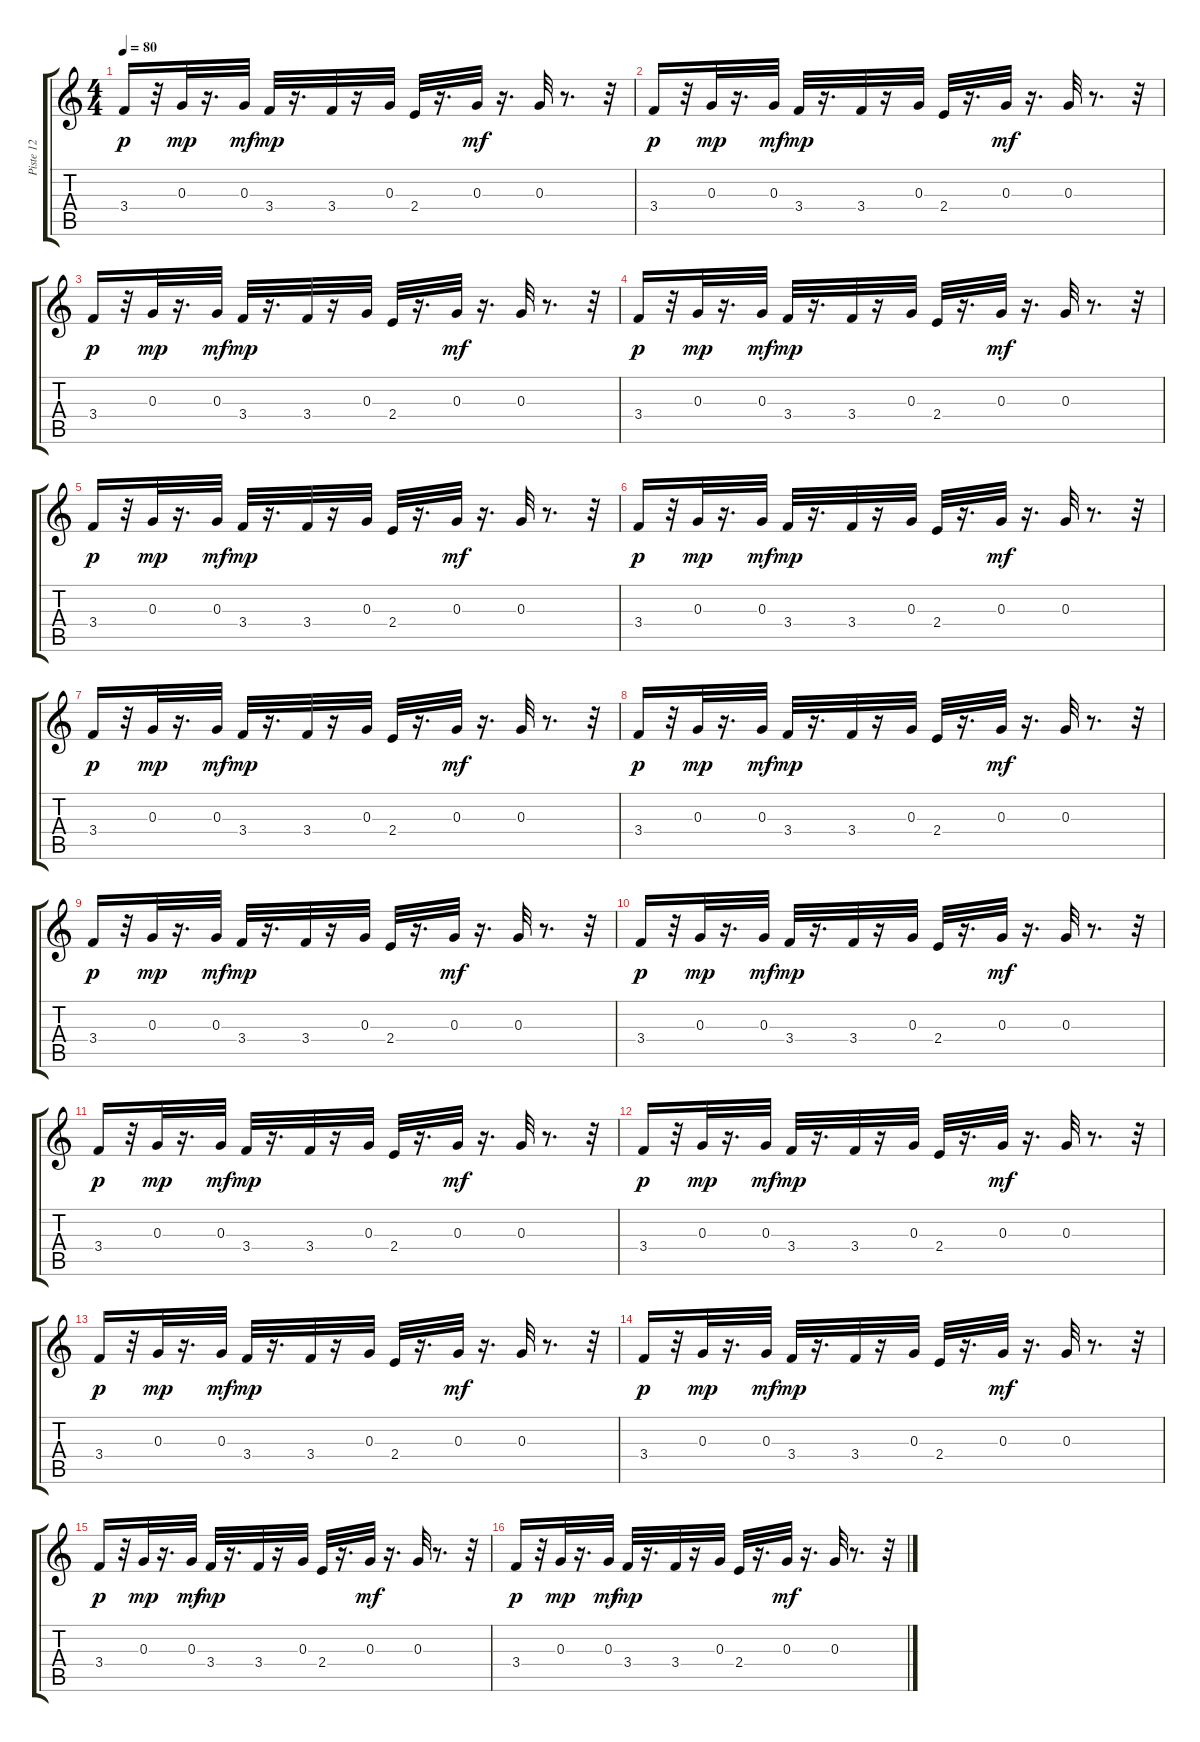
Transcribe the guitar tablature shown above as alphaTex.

\track ("Piste 12" "Piste 12") {instrument electricguitarmuted}
\staff {score tabs}
\tuning (E4 B3 G3 D3 A2 E2) {hide}
\ts (4 4)
\tempo 80
\clef g2
\ks c
3.4.16{dy p} r.32 0.3.32{dy mp} r.16{d} 0.3.32{dy mf} 3.4.32{dy mp} r.16{d} 3.4.32 r.16 0.3.32 2.4.32 r.16{d} 0.3.32{dy mf} r.16{d} 0.3.32 r.8{d} r.32 |
3.4.16{dy p} r.32 0.3.32{dy mp} r.16{d} 0.3.32{dy mf} 3.4.32{dy mp} r.16{d} 3.4.32 r.16 0.3.32 2.4.32 r.16{d} 0.3.32{dy mf} r.16{d} 0.3.32 r.8{d} r.32 |
3.4.16{dy p} r.32 0.3.32{dy mp} r.16{d} 0.3.32{dy mf} 3.4.32{dy mp} r.16{d} 3.4.32 r.16 0.3.32 2.4.32 r.16{d} 0.3.32{dy mf} r.16{d} 0.3.32 r.8{d} r.32 |
3.4.16{dy p} r.32 0.3.32{dy mp} r.16{d} 0.3.32{dy mf} 3.4.32{dy mp} r.16{d} 3.4.32 r.16 0.3.32 2.4.32 r.16{d} 0.3.32{dy mf} r.16{d} 0.3.32 r.8{d} r.32 |
3.4.16{dy p} r.32 0.3.32{dy mp} r.16{d} 0.3.32{dy mf} 3.4.32{dy mp} r.16{d} 3.4.32 r.16 0.3.32 2.4.32 r.16{d} 0.3.32{dy mf} r.16{d} 0.3.32 r.8{d} r.32 |
3.4.16{dy p} r.32 0.3.32{dy mp} r.16{d} 0.3.32{dy mf} 3.4.32{dy mp} r.16{d} 3.4.32 r.16 0.3.32 2.4.32 r.16{d} 0.3.32{dy mf} r.16{d} 0.3.32 r.8{d} r.32 |
3.4.16{dy p} r.32 0.3.32{dy mp} r.16{d} 0.3.32{dy mf} 3.4.32{dy mp} r.16{d} 3.4.32 r.16 0.3.32 2.4.32 r.16{d} 0.3.32{dy mf} r.16{d} 0.3.32 r.8{d} r.32 |
3.4.16{dy p} r.32 0.3.32{dy mp} r.16{d} 0.3.32{dy mf} 3.4.32{dy mp} r.16{d} 3.4.32 r.16 0.3.32 2.4.32 r.16{d} 0.3.32{dy mf} r.16{d} 0.3.32 r.8{d} r.32 |
3.4.16{dy p} r.32 0.3.32{dy mp} r.16{d} 0.3.32{dy mf} 3.4.32{dy mp} r.16{d} 3.4.32 r.16 0.3.32 2.4.32 r.16{d} 0.3.32{dy mf} r.16{d} 0.3.32 r.8{d} r.32 |
3.4.16{dy p} r.32 0.3.32{dy mp} r.16{d} 0.3.32{dy mf} 3.4.32{dy mp} r.16{d} 3.4.32 r.16 0.3.32 2.4.32 r.16{d} 0.3.32{dy mf} r.16{d} 0.3.32 r.8{d} r.32 |
3.4.16{dy p} r.32 0.3.32{dy mp} r.16{d} 0.3.32{dy mf} 3.4.32{dy mp} r.16{d} 3.4.32 r.16 0.3.32 2.4.32 r.16{d} 0.3.32{dy mf} r.16{d} 0.3.32 r.8{d} r.32 |
3.4.16{dy p} r.32 0.3.32{dy mp} r.16{d} 0.3.32{dy mf} 3.4.32{dy mp} r.16{d} 3.4.32 r.16 0.3.32 2.4.32 r.16{d} 0.3.32{dy mf} r.16{d} 0.3.32 r.8{d} r.32 |
3.4.16{dy p} r.32 0.3.32{dy mp} r.16{d} 0.3.32{dy mf} 3.4.32{dy mp} r.16{d} 3.4.32 r.16 0.3.32 2.4.32 r.16{d} 0.3.32{dy mf} r.16{d} 0.3.32 r.8{d} r.32 |
3.4.16{dy p} r.32 0.3.32{dy mp} r.16{d} 0.3.32{dy mf} 3.4.32{dy mp} r.16{d} 3.4.32 r.16 0.3.32 2.4.32 r.16{d} 0.3.32{dy mf} r.16{d} 0.3.32 r.8{d} r.32 |
3.4.16{dy p} r.32 0.3.32{dy mp} r.16{d} 0.3.32{dy mf} 3.4.32{dy mp} r.16{d} 3.4.32 r.16 0.3.32 2.4.32 r.16{d} 0.3.32{dy mf} r.16{d} 0.3.32 r.8{d} r.32 |
3.4.16{dy p} r.32 0.3.32{dy mp} r.16{d} 0.3.32{dy mf} 3.4.32{dy mp} r.16{d} 3.4.32 r.16 0.3.32 2.4.32 r.16{d} 0.3.32{dy mf} r.16{d} 0.3.32 r.8{d} r.32
